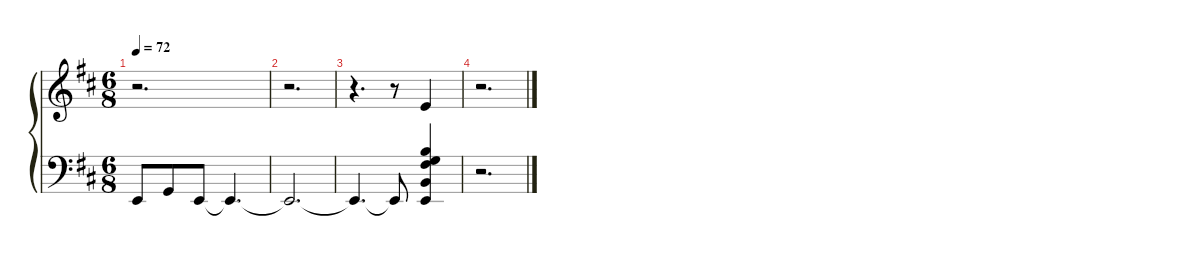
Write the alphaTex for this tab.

\defaultSystemsLayout 4
\hideDynamics
\bracketExtendMode groupsimilarinstruments
\singleTrackTrackNamePolicy hidden
\multiTrackTrackNamePolicy hidden
\firstSystemTrackNameMode fullname
\firstSystemTrackNameOrientation horizontal
\otherSystemsTrackNameOrientation horizontal
\track ("Electric Piano" "el.pno.") {defaultSystemsLayout 8 instrument electricpiano1}
\staff {score}
\tuning (E4 B3 G3 D3 A2 E2)
\ts (6 8)
\tempo 72
\clef g2
\ks bminor
r.2{d dy ff beam Down} |
r.2{d beam Down} |
r.4{d beam Down} r.8{beam Down} 0.1{acc forcenatural}.4{beam Up} |
r.2{d beam Down}
\staff {score}
\tuning (G2 D2 A1 E1 B0)
\clef f4
\ottava regular
\simile none
\ks bminor
7.3{acc forcenatural}.8{dy ff beam Up} 5.2{acc forcenatural}.8{beam Up} 2.2{acc forcenatural}.8{beam Up} 2.2{t acc forcenatural}.4{d beam Up} |
2.2{t acc forcenatural}.2{d beam Up} |
2.2{t acc forcenatural}.4{d beam Up} 2.2{t acc forcenatural}.8{beam Up} (27.4{acc forcenatural} 2.2{acc forcenatural} 21.3{acc #} 4.1{acc forcenatural} 36.5{acc forcenatural}).4{beam Up} |
r.2{d beam Down}
